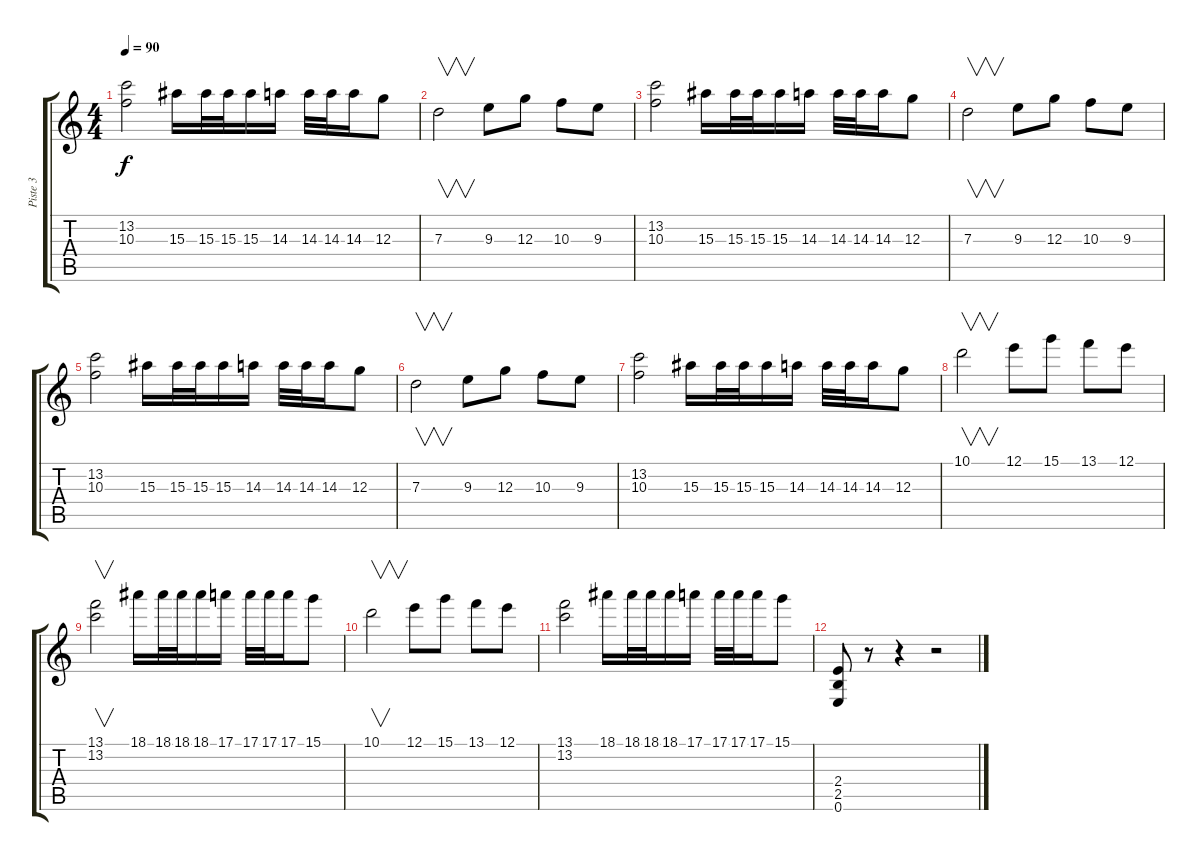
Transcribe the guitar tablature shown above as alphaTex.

\track ("Piste 3" "Piste 3") {instrument distortionguitar}
\staff {score tabs}
\tuning (E4 B3 G3 D3 A2 E2) {hide}
\ts (4 4)
\tempo 90
\clef g2
\ks c
(13.2 10.3).2{dy f} 15.3.16 15.3.32 15.3.32 15.3.16 14.3.16 14.3.32 14.3.32 14.3.16 12.3.8 |
7.3.2{v} 9.3.8 12.3.8 10.3.8 9.3.8 |
(13.2 10.3).2 15.3.16 15.3.32 15.3.32 15.3.16 14.3.16 14.3.32 14.3.32 14.3.16 12.3.8 |
7.3.2{v} 9.3.8 12.3.8 10.3.8 9.3.8 |
(13.2 10.3).2 15.3.16 15.3.32 15.3.32 15.3.16 14.3.16 14.3.32 14.3.32 14.3.16 12.3.8 |
7.3.2{v} 9.3.8 12.3.8 10.3.8 9.3.8 |
(13.2 10.3).2 15.3.16 15.3.32 15.3.32 15.3.16 14.3.16 14.3.32 14.3.32 14.3.16 12.3.8 |
10.1.2{v} 12.1.8 15.1.8 13.1.8 12.1.8 |
(13.1 13.2).2{v} 18.1.16 18.1.32 18.1.32 18.1.16 17.1.16 17.1.32 17.1.32 17.1.16 15.1.8 |
10.1.2{v} 12.1.8 15.1.8 13.1.8 12.1.8 |
(13.1 13.2).2 18.1.16 18.1.32 18.1.32 18.1.16 17.1.16 17.1.32 17.1.32 17.1.16 15.1.8 |
(2.4 2.5 0.6).8 r.8 r.4 r.2
